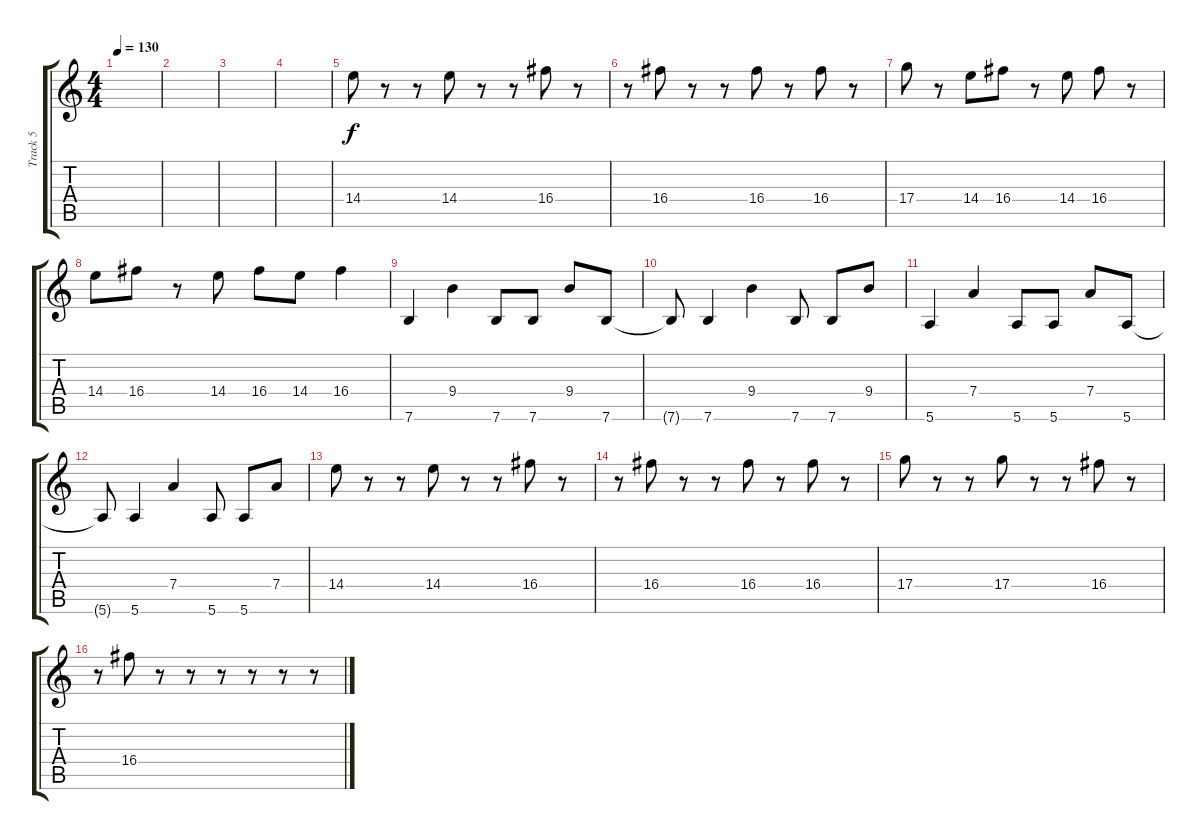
\track ("Track 5" "Track 5") {instrument overdrivenguitar}
\staff {score tabs}
\tuning (E4 B3 G3 D3 A2 E2) {hide}
\ts (4 4)
\tempo 130
\clef g2
\ks c
|
|
|
|
14.4.8{volume 11} r.8 r.8 14.4.8 r.8 r.8 16.4.8 r.8 |
r.8 16.4.8 r.8 r.8 16.4.8 r.8 16.4.8 r.8 |
17.4.8 r.8 14.4.8 16.4.8 r.8 14.4.8 16.4.8 r.8 |
14.4.8 16.4.8 r.8 14.4.8 16.4.8 14.4.8 16.4.4 |
7.6.4{volume 8} 9.4.4 7.6.8 7.6.8 9.4.8 7.6.8 |
7.6{t}.8 7.6.4 9.4.4 7.6.8 7.6.8 9.4.8 |
5.6.4 7.4.4 5.6.8 5.6.8 7.4.8 5.6.8 |
5.6{t}.8 5.6.4 7.4.4 5.6.8 5.6.8 7.4.8 |
14.4.8{volume 10} r.8 r.8 14.4.8 r.8 r.8 16.4.8 r.8 |
r.8 16.4.8 r.8 r.8 16.4.8 r.8 16.4.8 r.8 |
17.4.8 r.8 r.8 17.4.8 r.8 r.8 16.4.8 r.8 |
r.8 16.4.8 r.8 r.8 r.8 r.8 r.8 r.8
